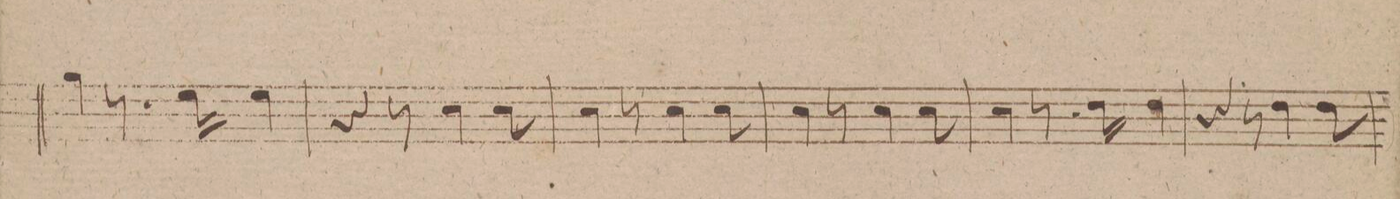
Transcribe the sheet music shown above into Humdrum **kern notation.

**kern	**dynam
*I"Oboe 2do in	*
*clefG2	*
*k[f#]	*
*M3/4	*
4gg\	.
8.r	.
*16\right	*
16ee\	.
4ee\	.
=70	=70
4r	.
8r	.
4cc\	.
8cc\	.
=71	=71
4cc\	.
8r	.
4cc\	.
8cc\	.
=72	=72
4cc\	.
8r	.
4cc\	.
8cc\	.
=73	=73
4cc\	.
8.r	.
16dd\	.
4dd\	.
=74	=74
4r	.
8r	.
4dd\	.
8dd\	.
=75	=75
*-	*-
